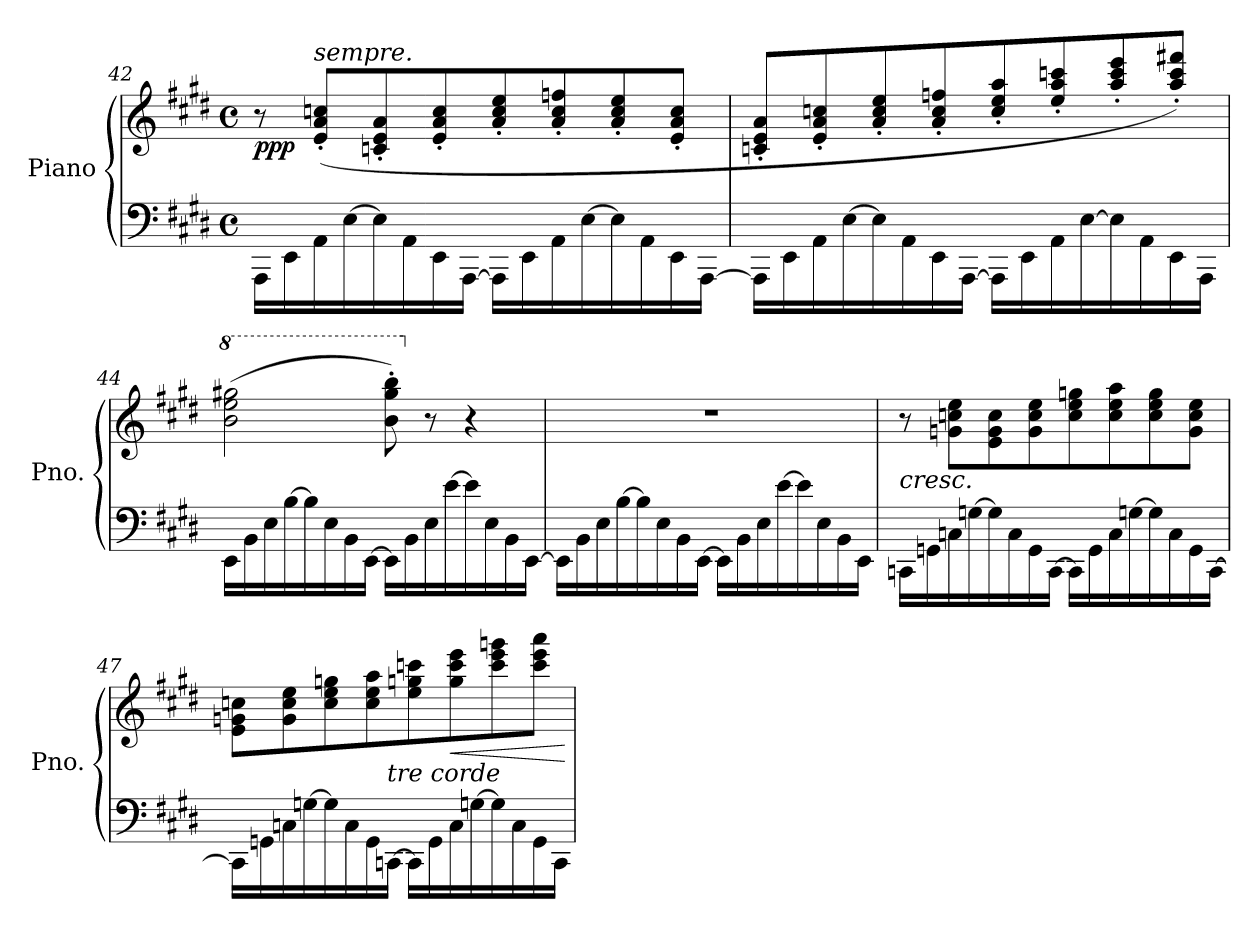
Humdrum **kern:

**kern	**kern	**dynam
*part1	*part1	*part1
*staff2	*staff1	*staff1/2
*I"Piano	*	*
*I'Pno.	*	*
!!LO:LB:g=z
*clefF4	*clefG2	*
*k[f#c#g#d#]	*k[f#c#g#d#]	*
*M4/4	*M4/4	*
*met(c)	*met(c)	*
=42	=42	=42
!	!	!LO:DY:b
16AAA\LL	8r	ppp
16EE\	.	.
!	!LO:TX:a:i:t=sempre.	!
16AA\	(8e/' 8a/' 8ccn/'L	.
[16E\	.	.
16E\]	8cn/' 8e/' 8a/'	.
16AA\	.	.
16EE\	8e/' 8a/' 8cc/'	.
[16AAA\JJ	.	.
16AAA\LL]	8a/' 8cc/' 8ee/'	.
16EE\	.	.
16AA\	8a/' 8cc/' 8ffn/'	.
[16E\	.	.
16E\]	8a/' 8cc/' 8ee/'	.
16AA\	.	.
16EE\	8e/' 8a/' 8cc/'J	.
[16AAA\JJ	.	.
=43	=43	=43
16AAA\LL]	8cn/' 8e/' 8a/'L	.
16EE\	.	.
16AA\	8e/' 8a/' 8ccn/'	.
[16E\	.	.
16E\]	8a/' 8cc/' 8ee/'	.
16AA\	.	.
16EE\	8a/' 8cc/' 8ffn/'	.
[16AAA\JJ	.	.
16AAA\LL]	8cc/' 8ee/' 8aa/'	.
16EE\	.	.
16AA\	8ee/' 8aa/' 8cccn/'	.
[16E\	.	.
16E\]	8aa/' 8ccc/' 8eee/'	.
16AA\	.	.
16EE\	8aa/' 8ccc/' 8fff#X/'J)	.
16AAA\JJ	.	.
=44	=44	=44
*	*8va	*
16EE\LL	(2bb\ 2eee\ 2ggg#X\	.
16BB\	.	.
16E\	.	.
[16B\	.	.
16B\]	.	.
16E\	.	.
16BB\	.	.
[16EE\JJ	.	.
16EE\LL]	8bb\' 8ggg#\' 8bbb\')	.
16BB\	.	.
*	*X8va	*
16E\	8r	.
[16e\	.	.
16e\]	4r	.
16E\	.	.
16BB\	.	.
[16EE\JJ	.	.
=45	=45	=45
16EE\LL]	1r	.
16BB\	.	.
16E\	.	.
[16B\	.	.
16B\]	.	.
16E\	.	.
16BB\	.	.
[16EE\JJ	.	.
16EE\LL]	.	.
16BB\	.	.
16E\	.	.
[16e\	.	.
16e\]	.	.
16E\	.	.
16BB\	.	.
16EE\JJ	.	.
!!LO:LB:g=z
=46	=46	=46
!	!	!LO:HP:b
16CCn\LL	8r	<
16GGn\	.	.
16Cn\	8gn\ 8ccn\ 8ee\L	.
[16Gn\	.	.
16G\]	8e\ 8g\ 8cc\	.
16C\	.	.
16GG\	8g\ 8cc\ 8ee\	.
[16CC\JJ	.	.
16CC\LL]	8cc\ 8ee\ 8ggn\	.
16GG\	.	.
16C\	8cc\ 8ee\ 8aa\	.
[16Gn\	.	.
16G\]	8cc\ 8ee\ 8gg\	.
16C\	.	.
16GG\	8g\ 8cc\ 8ee\J	.
[16CC\JJ	.	.
=47	=47	=47
16CC\LL]	8e\ 8gn\ 8ccn\L	.
16GGn\	.	.
16Cn\	8g\ 8cc\ 8ee\	.
[16Gn\	.	.
16G\]	8cc\ 8ee\ 8ggn\	.
16C\	.	.
16GG\	8cc\ 8ee\ 8aa\	.
!LO:TX:a:i:t=tre corde	!	!
[16CCn\JJ	.	.
16CC\LL]	8ee\ 8ggn\ 8cccn\	.
16GG\	.	.
!	!	!LO:HP:b
16C\	8gg\ 8ccc\ 8eee\	<
[16Gn\	.	.
16G\]	8ccc\ 8eee\ 8gggn\	.
16C\	.	.
16GG\	8ccc\ 8eee\ 8aaa\J	.
16CC\JJ	.	.
.	.	[ [
=	=	=
*-	*-	*-
